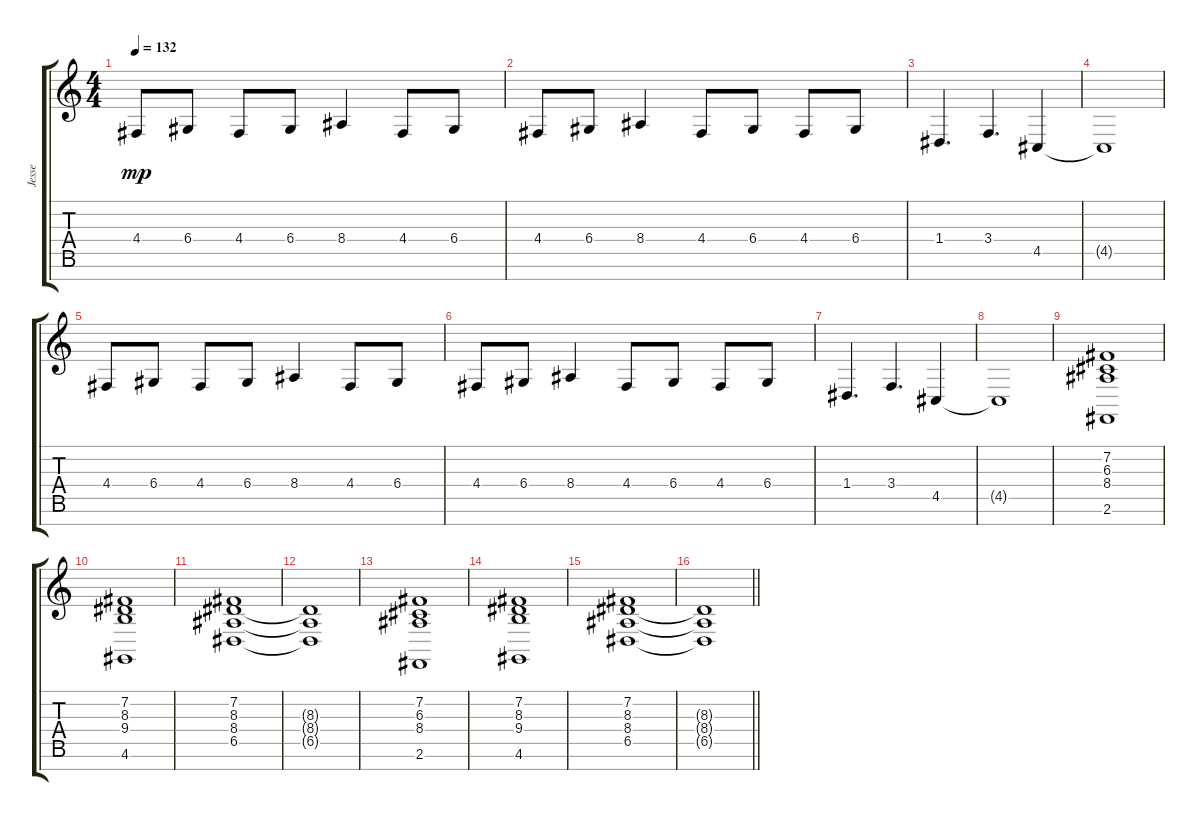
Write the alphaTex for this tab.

\track ("Jesse" "Jesse") {instrument lead2sawtooth}
\staff {score tabs}
\tuning (E4 B3 G3 D3 A2 E2 B1) {hide}
\ts (4 4)
\tempo 132
\clef g2
\ks c
4.4.8{dy mp} 6.4.8 4.4.8 6.4.8 8.4.4 4.4.8 6.4.8 |
4.4.8 6.4.8 8.4.4 4.4.8 6.4.8 4.4.8 6.4.8 |
1.4.4{d} 3.4.4{d} 4.5.4 |
4.5{t}.1 |
4.4.8 6.4.8 4.4.8 6.4.8 8.4.4 4.4.8 6.4.8 |
4.4.8 6.4.8 8.4.4 4.4.8 6.4.8 4.4.8 6.4.8 |
1.4.4{d} 3.4.4{d} 4.5.4 |
4.5{t}.1 |
(7.2 6.3 8.4 2.6).1{instrument acousticgrandpiano} |
(7.2 8.3 9.4 4.6).1 |
(7.2 8.3 8.4 6.5).1 |
(8.3{t} 8.4{t} 6.5{t}).1 |
(7.2 6.3 8.4 2.6).1 |
(7.2 8.3 9.4 4.6).1 |
(7.2 8.3 8.4 6.5).1 |
\barLineRight lightlight
(8.3{t} 8.4{t} 6.5{t}).1
